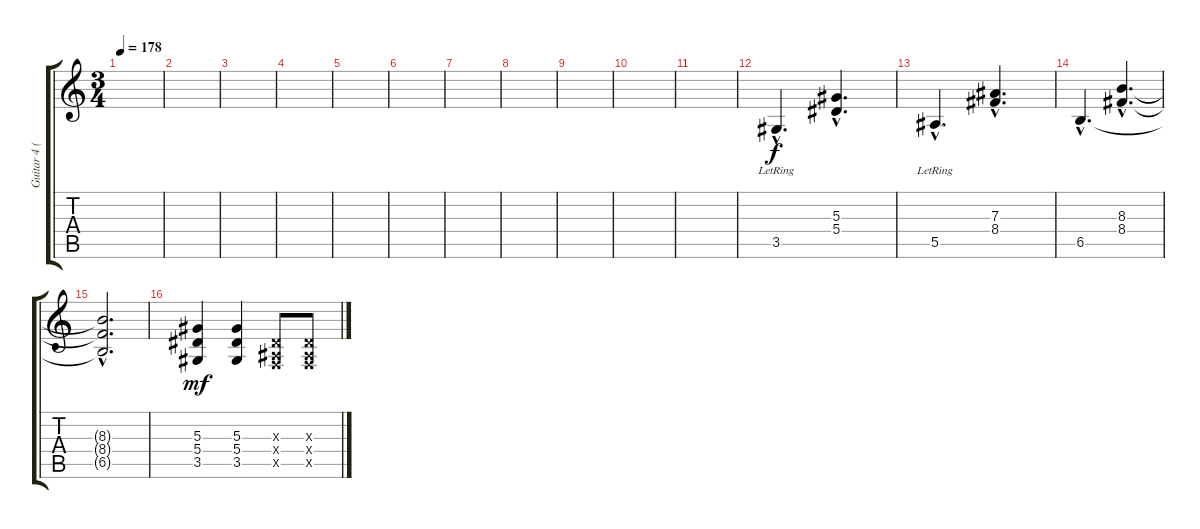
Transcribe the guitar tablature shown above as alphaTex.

\track ("Guitar 4 (Rhytm)" "Guitar 4 (") {instrument distortionguitar}
\staff {score tabs}
\tuning (C4 G3 Eb3 Bb2 F2 C2) {hide}
\ts (3 4)
\tempo 178
\clef g2
\ks c
|
|
|
|
|
|
|
|
|
|
|
3.5{hac lr}.4{d} (5.3{hac} 5.4{hac}).4{d} |
5.5{hac lr}.4{d} (7.3{hac} 8.4{hac}).4{d} |
6.5{hac}.4{d} (8.3{hac} 8.4{hac}).4{d} |
(8.3{hac t} 8.4{hac t} 6.5{hac t}).2{d dy f} |
(5.3 5.4 3.5).4{dy mf} (5.3 5.4 3.5).4 (0.3{x} 0.4{x} 0.5{x}).8 (0.3{x} 0.4{x} 0.5{x}).8
